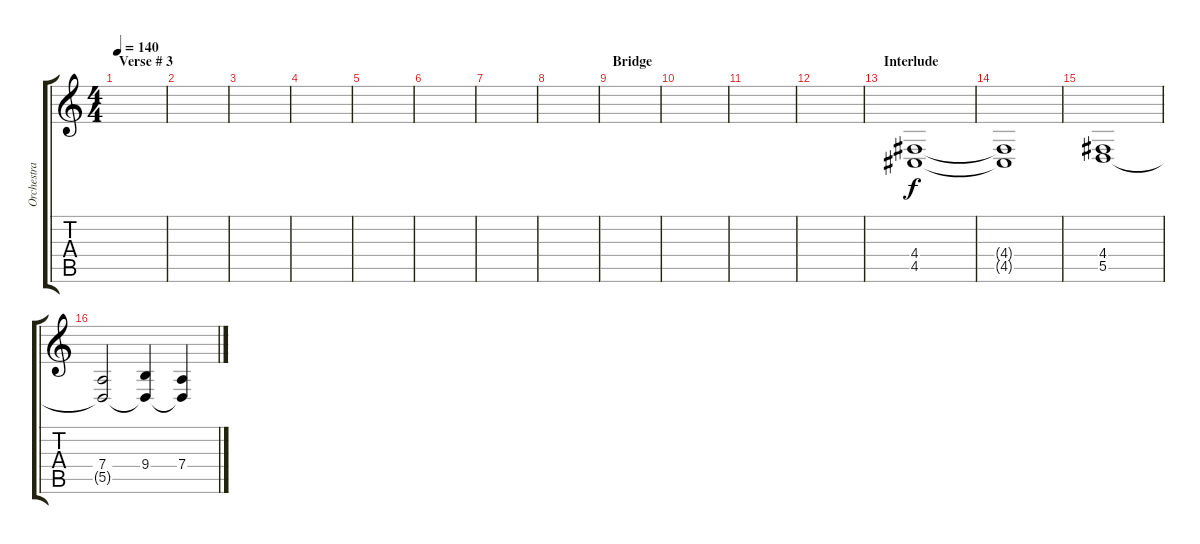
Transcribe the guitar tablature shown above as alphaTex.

\track ("Orchestra - Choirs" "Orchestra ") {instrument pad4choir}
\staff {score tabs}
\tuning (E4 B3 G3 D3 A2 E2) {hide}
\ts (4 4)
\section ("" "Verse # 3")
\tempo 140
\clef g2
\ks c
|
|
|
|
|
|
|
|
\section ("" "Bridge")
|
|
|
|
\section ("" "Interlude")
(4.4 4.5).1 |
(4.4{t} 4.5{t}).1 |
(4.4 5.5).1 |
(7.4 5.5{t}).2 (9.4 5.5{t}).4 (7.4 5.5{t}).4
